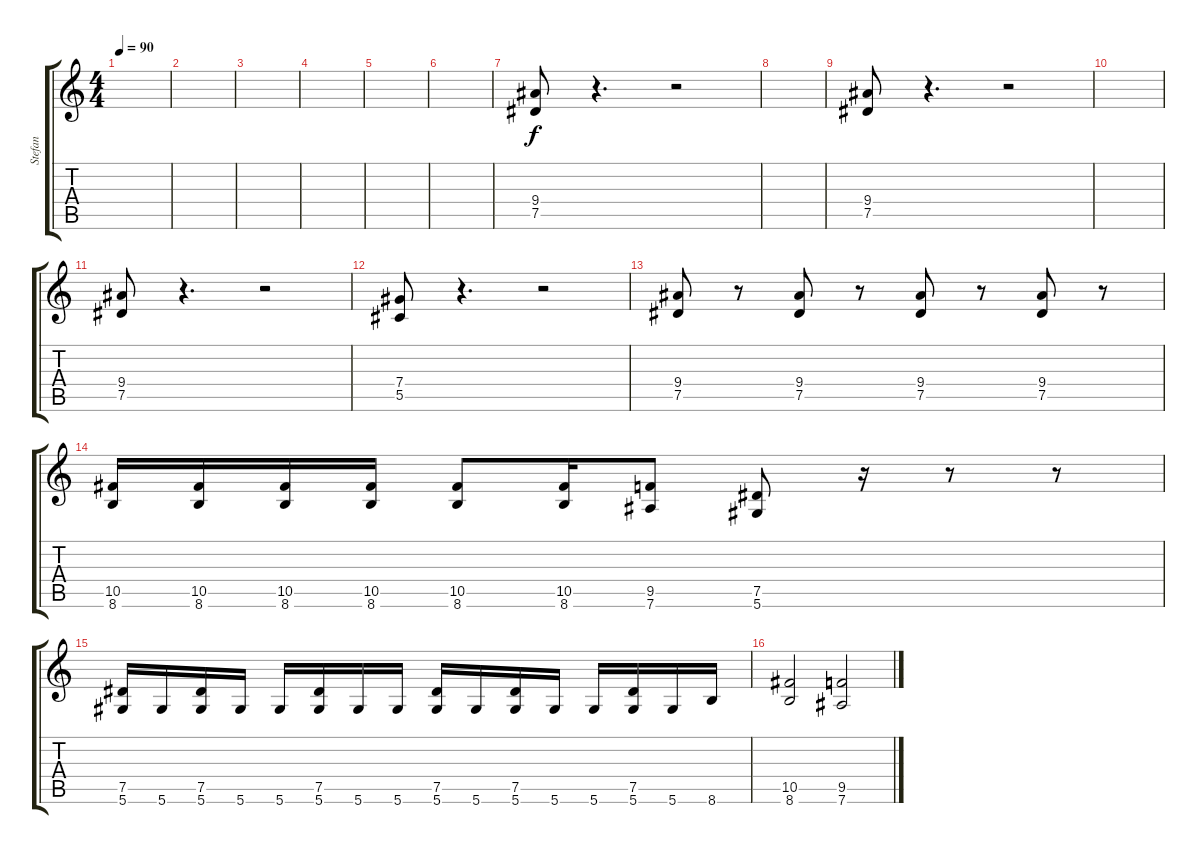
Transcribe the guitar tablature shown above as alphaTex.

\track ("Stefan" "Stefan") {instrument distortionguitar}
\staff {score tabs}
\tuning (Eb4 Bb3 Gb3 Db3 Ab2 Eb2) {hide}
\ts (4 4)
\tempo 90
\clef g2
\ks c
|
|
|
|
|
|
(9.4 7.5).8{instrument distortionguitar} r.4{d} r.2 |
|
(9.4 7.5).8 r.4{d} r.2 |
|
(9.4 7.5).8 r.4{d} r.2 |
(7.4 5.5).8 r.4{d} r.2 |
(9.4 7.5).8 r.8 (9.4 7.5).8 r.8 (9.4 7.5).8 r.8 (9.4 7.5).8 r.8 |
(10.5 8.6).16 (10.5 8.6).16 (10.5 8.6).16 (10.5 8.6).16 (10.5 8.6).8 (10.5 8.6).16 (9.5 7.6).8 (7.5 5.6).8 r.16 r.8 r.8 |
(7.5 5.6).16 5.6.16 (7.5 5.6).16 5.6.16 5.6.16 (7.5 5.6).16 5.6.16 5.6.16 (7.5 5.6).16 5.6.16 (7.5 5.6).16 5.6.16 5.6.16 (7.5 5.6).16 5.6.16 8.6.16 |
(10.5 8.6).2 (9.5 7.6).2
